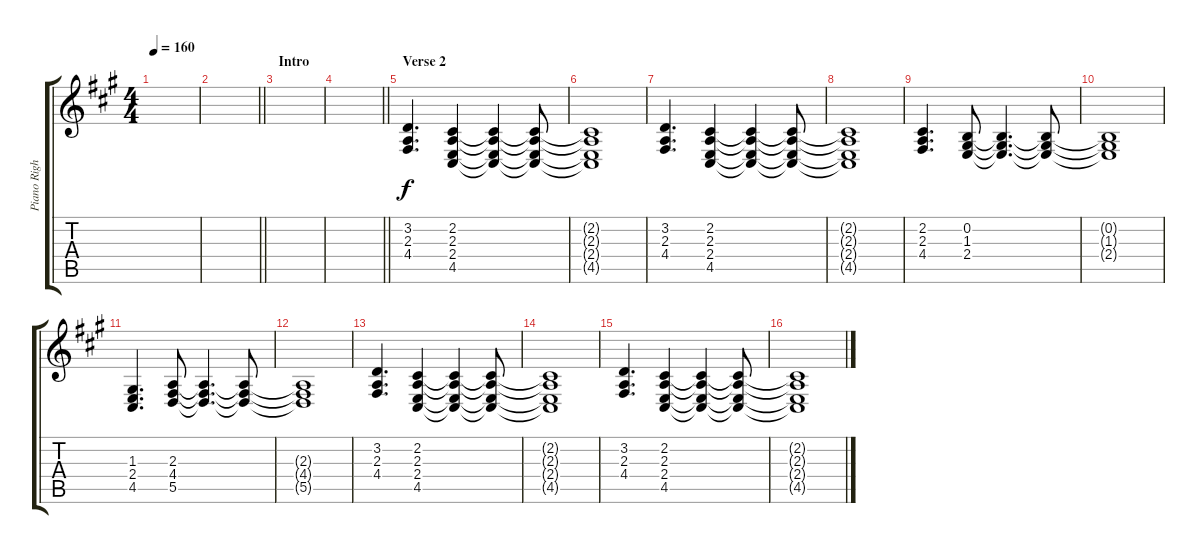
\track ("Piano Right Hand" "Piano Righ") {instrument acousticgrandpiano}
\staff {score tabs}
\tuning (E4 B3 G3 D3 A2 E2) {hide}
\ts (4 4)
\tempo 160
\clef g2
\ks a
|
\barLineRight lightlight
|
\section ("" "Intro")
|
\barLineRight lightlight
|
\section ("" "Verse 2")
(3.2 2.3 4.4).4{d} (2.2 2.3 2.4 4.5).4 (2.2{t} 2.3{t} 2.4{t} 4.5{t}).4 (2.2{t} 2.3{t} 2.4{t} 4.5{t}).8 |
(2.2{t} 2.3{t} 2.4{t} 4.5{t}).1 |
(3.2 2.3 4.4).4{d} (2.2 2.3 2.4 4.5).4 (2.2{t} 2.3{t} 2.4{t} 4.5{t}).4 (2.2{t} 2.3{t} 2.4{t} 4.5{t}).8 |
(2.2{t} 2.3{t} 2.4{t} 4.5{t}).1 |
(2.2 2.3 4.4).4{d} (0.2 1.3 2.4).8 (0.2{t} 1.3{t} 2.4{t}).4{d} (0.2{t} 1.3{t} 2.4{t}).8 |
(0.2{t} 1.3{t} 2.4{t}).1 |
(1.3 2.4 4.5).4{d} (2.3 4.4 5.5).8 (2.3{t} 4.4{t} 5.5{t}).4{d} (2.3{t} 4.4{t} 5.5{t}).8 |
(2.3{t} 4.4{t} 5.5{t}).1 |
(3.2 2.3 4.4).4{d} (2.2 2.3 2.4 4.5).4 (2.2{t} 2.3{t} 2.4{t} 4.5{t}).4 (2.2{t} 2.3{t} 2.4{t} 4.5{t}).8 |
(2.2{t} 2.3{t} 2.4{t} 4.5{t}).1 |
(3.2 2.3 4.4).4{d} (2.2 2.3 2.4 4.5).4 (2.2{t} 2.3{t} 2.4{t} 4.5{t}).4 (2.2{t} 2.3{t} 2.4{t} 4.5{t}).8 |
(2.2{t} 2.3{t} 2.4{t} 4.5{t}).1
